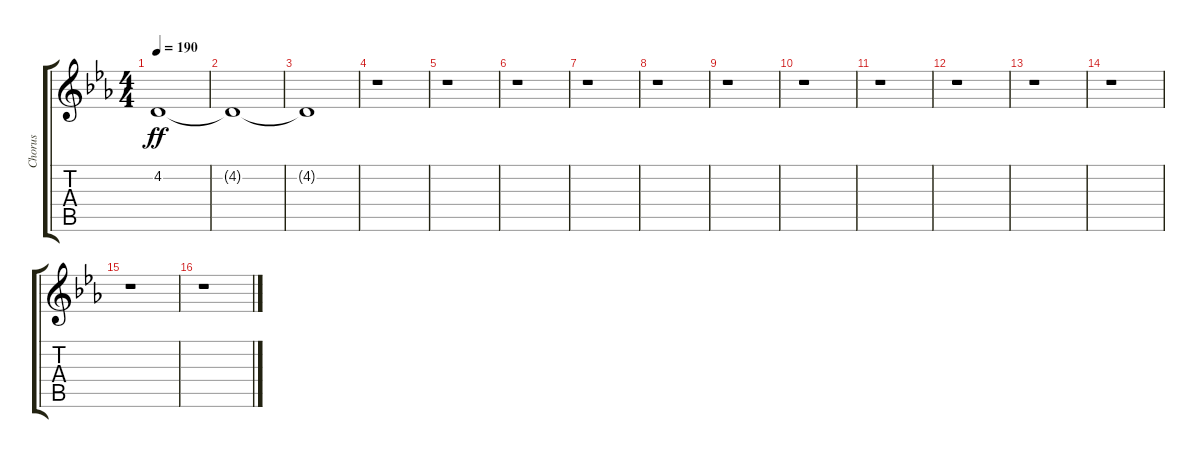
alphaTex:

\track ("Chorus" "Chorus") {instrument violin}
\staff {score tabs}
\tuning (Eb4 Bb3 Gb3 Db3 Ab2 Eb2) {hide}
\ts (4 4)
\tempo 190
\clef g2
\ks eb
4.2{t}.1{dy ff} |
4.2{t}.1 |
4.2{t}.1 |
r.1 |
r.1 |
r.1 |
r.1 |
r.1 |
r.1 |
r.1 |
r.1 |
r.1 |
r.1 |
r.1 |
r.1 |
r.1
